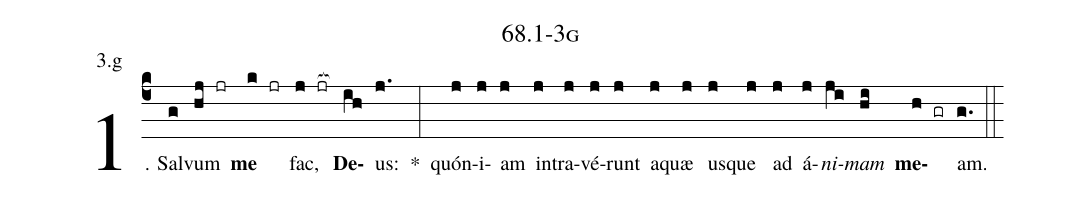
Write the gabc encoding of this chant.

name: 68.1-3g;
annotation: 3.g;
%%
(c4)1. Sal(g)vum(hj jr) <b>me</b>(k jr) fac,(j jr[ocb:1{]) <b>De</b>(ih[ocb:0}])us:(j.) *(:) quón(j)i(j)am(j) in(j)tra(j)vé(j)runt(j) a(j)quæ(j) us(j)que(j) ad(j) á(j)<i>ni</i>(ji)<i>mam</i>(hi) <b>me</b>(h gr)am.(g.) (::)


%E(j) u(j) o(ji) u(hi) a(h) e.(g.) (::)
